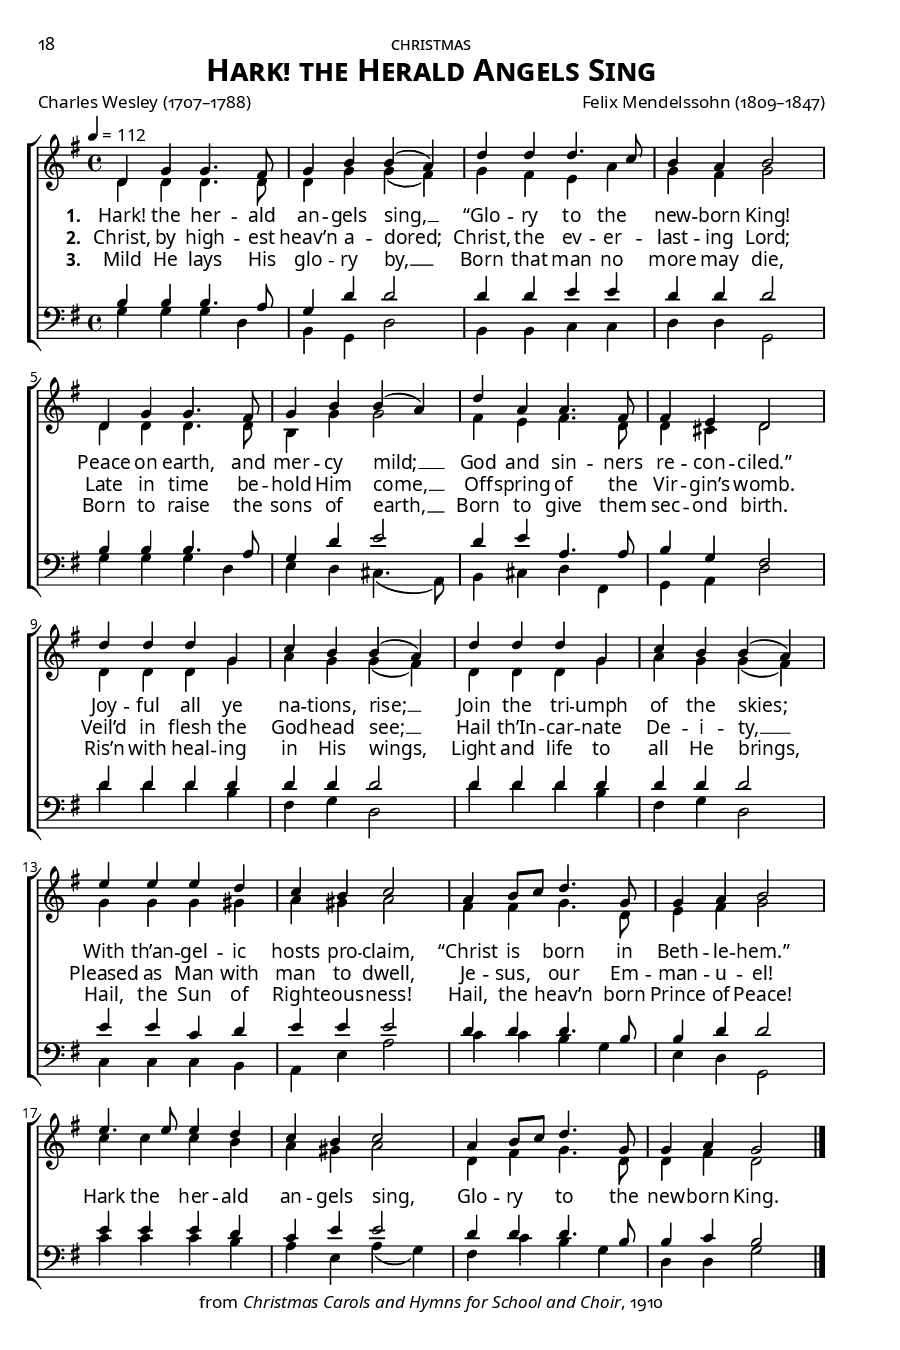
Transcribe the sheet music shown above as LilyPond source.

\version "2.14.2"
\include "util.ly"
\header {
  title = \markup{\override #'(font-name . "Garamond Premier Pro Semibold"){ \abs-fontsize #15 \smallCapsOldStyle"Hark! the Herald Angels Sing"}}
  poet = \markup\oldStyleNum"Charles Wesley (1707–1788)"
  composer = \markup\oldStyleNum"Felix Mendelssohn (1809–1847)"
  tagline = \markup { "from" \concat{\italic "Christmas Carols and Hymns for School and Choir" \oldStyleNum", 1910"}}
}
\paper {
  paper-height = 9\in
  paper-width = 6\in
  indent = 0\in
  %system-system-spacing = #'((basic-distance . 10) (padding . 0))
  system-system-spacing =
    #'((basic-distance . 0)
       (minimum-distance . 0)
       (padding . 0)
       (stretchability . 100))
  ragged-last-bottom = ##f
  ragged-bottom = ##f
  two-sided = ##t
  inner-margin = 0.5\in
  outer-margin = 0.25\in
  top-margin = 0.25\in
  bottom-margin = 0.25\in
  first-page-number = #018
  print-first-page-number = ##t
  headerLine = \markup{\override #'(font-name . "Garamond Premier Pro") \smallCapsOldStyle"christmas"}
  oddHeaderMarkup = \markup\fill-line{
     \override #'(font-name . "Garamond Premier Pro")\abs-fontsize #8.5
     \combine 
        \fill-line{"" \on-the-fly #print-page-number-check-first
        \oldStylePageNum""
        }
        \fill-line{\headerLine}
  }
  evenHeaderMarkup = \markup {
     \override #'(font-name . "Garamond Premier Pro")\abs-fontsize #8.5
     \combine
        \on-the-fly #print-page-number-check-first
        \oldStylePageNum""
        \fill-line{\headerLine}
  }
}
#(set-global-staff-size 15) \paper{ #(define fonts (make-pango-font-tree "GoudyOlSt BT" "Garamond Premier Pro" "Garamond Premier Pro" (/ 15 20))) }
global = {
  \key g \major
  \time 4/4
  \autoBeamOff
  \override DynamicLineSpanner #'staff-padding = #0.0
  \override DynamicLineSpanner #'Y-extent = #'(-0.5 . 1)
}

sopMusic = \relative c' {
  \tempo 4 = 112
  d4 g g4. fis8 |
  g4 b b( a) |
  d d d4. c8 |
  b4 a b2 |
  
  d,4 g g4. fis8 |
  g4 b b( a) |
  d a a4. fis8 |
  fis4 e d2 |
  
  d'4 d d g, |
  c b b( a) |
  d d d g, |
  c b b( a) |
  
  e' e e d |
  c b c2 |
  a4 b8[ c] d4. g,8 |
  g4 a b2 | \break
  
  e4. e8 e4 d |
  c b c2 |
  a4 b8[ c] d4. g,8 |
  g4 a g2 \bar "|."
}
sopWords = \lyricmode {
  
}

altoMusic = \relative c' {
  d4 d d4. d8 |
  d4 g g( fis) |
  g fis e a |
  g fis g2 |
  
  d4 d d4. d8 |
  b4 g' g2 |
  fis4 e fis4. d8 |
  d4 cis d2 |
  
  d4 d d g |
  a g g( fis) |
  d d d g |
  a g g( fis) |
  
  g g g gis |
  a gis a2 |
  fis4 fis g4. d8 |
  e4 fis g2 |
  
  c4 c c b |
  a gis a2 |
  d,4 fis g4. d8 |
  d4 fis d2 \bar "|."
}
altoWords = \lyricmode {
  \dropLyricsVII
  \set stanza = #"1. "
  \set associatedVoice = "altos"
  Hark! the her -- ald an -- gels sing, __ “Glo -- ry to the new -- born King!
  \unset associatedVoice
  Peace on earth, and
  \set associatedVoice = "basses"
  mer -- cy mild; __
  \unset associatedVoice
  God and sin -- ners re -- con -- ciled.”
  Joy -- ful all ye na -- tions, rise; __
  Join the tri -- umph of the skies;
  With th’an -- gel -- ic hosts pro -- claim,
  “Christ is born in Beth -- le -- hem.”
  
  \dropLyricsV
  \set associatedVoice = "basses"
  Hark the her -- ald
  an -- gels sing,
  \unset associatedVoice
  Glo -- ry to the new -- born King.
}
altoWordsII = \lyricmode {
  \dropLyricsVII
  \set stanza = #"2. "
  \set associatedVoice = "altos"
  Christ, by high -- est heav’n a -- dored; Christ, the ev -- er -- last -- ing Lord;
  \unset associatedVoice
  Late in time be -- hold
  \set associatedVoice = "basses"
  Him come, __
  \unset associatedVoice
  Off -- spring of the Vir -- gin’s womb.
  Veil’d in flesh the God -- head see; __
  Hail th’In -- car -- nate De -- i -- ty, __
  Pleased as Man with man to dwell, Je -- sus, our Em -- man -- u -- el!
}
altoWordsIII = \lyricmode {
  \dropLyricsVII
  \set stanza = #"3. "
  \set associatedVoice = "altos"
  Mild He lays His glo -- ry by, __
  Born that man no more may die,
  \unset associatedVoice
  Born to raise the
  \set associatedVoice = "basses"
  sons of earth, __
  \unset associatedVoice
  Born to give them sec -- ond birth.
  Ris’n with heal -- ing in His wings,
  Light and life to all He brings,
  Hail, the Sun of Right -- eous -- ness!
  Hail, the heav’n born Prince of Peace!
}
altoWordsIV = \lyricmode {
  
}

tenorMusic = \relative c' {
  b4 b b4. a8 |
  g4 d' d2 |
  d4 d e e |
  d d d2 |
  
  b4 b b4. a8 |
  g4 d' e2 |
  d4 e a,4. a8 |
  b4 g fis2 |
  
  d'4 d d d |
  d d d2 |
  d4 d d d |
  d d d2 |
  
  e4 e c d |
  e e e2 |
  d4 d d4. b8 |
  b4 d d2 |
  
  e4 e e d |
  c e e2 |
  d4 d d4. b8 |
  b4 c b2 \bar "|."
}
tenorWords = \lyricmode {

}

bassMusic = \relative c' {
  g4 g g d |
  b g d'2 |
  b4 b c c |
  d d g,2 |
  
  g'4 g g d |
  e d cis4.( a8) |
  b4 cis d fis, |
  g a d2 |
  
  d'4 d d b |
  fis g d2 |
  d'4 d d b |
  fis g d2 |
  
  c4 c c b |
  a e' a2 |
  c4 c b g |
  e d g,2 |
  
  c'4 c c b |
  a e a( g) |
  fis c' b g |
  d d g2 \bar "|."
}
bassWords = \lyricmode {

}

\score {
  <<
   \new ChoirStaff <<
%    \new Lyrics = sopranos \with { \override VerticalAxisGroup #'nonstaff-relatedstaff-spacing = #'((basic-distance . 1)) }
    \new Staff = women <<
      \new Voice = "sopranos" { \voiceOne << \global \sopMusic >> }
      \new Voice = "altos" { \voiceTwo << \global \altoMusic >> }
    >>
    \new Lyrics \with { alignAboveContext = #"women" \override VerticalAxisGroup #'nonstaff-relatedstaff-spacing = #'((basic-distance . 1))} \lyricsto "sopranos" \sopWords
   \new Staff = men <<
      \clef bass
      \new Voice = "tenors" { \voiceOne << \global \tenorMusic >> }
      \new Voice = "basses" { \voiceTwo << \global \bassMusic >> }
    >>
    \new Lyrics = "altosIV"  \with { alignBelowContext = #"women" \override VerticalAxisGroup #'nonstaff-relatedstaff-spacing = #'((basic-distance . 1))} \lyricsto "altos" \altoWordsIV
    \new Lyrics = "altosIII"  \with { alignBelowContext = #"women" \override VerticalAxisGroup #'nonstaff-relatedstaff-spacing = #'((basic-distance . 1))} \lyricsto "altos" \altoWordsIII
    \new Lyrics = "altosII"  \with { alignBelowContext = #"women" \override VerticalAxisGroup #'nonstaff-relatedstaff-spacing = #'((basic-distance . 1))} \lyricsto "altos" \altoWordsII
    \new Lyrics = "altos"  \with { alignBelowContext = #"women" \override VerticalAxisGroup #'nonstaff-relatedstaff-spacing = #'((basic-distance . 1))} \lyricsto "altos" \altoWords
    \new Lyrics \with { alignAboveContext = #"men" \override VerticalAxisGroup #'nonstaff-relatedstaff-spacing = #'((basic-distance . 1)) } \lyricsto "tenors" \tenorWords
    \new Lyrics \with { alignBelowContext = #"men" \override VerticalAxisGroup #'nonstaff-relatedstaff-spacing = #'((basic-distance . 1)) } \lyricsto "basses" \bassWords
  >>
%    \new PianoStaff << \new Staff { \new Voice { \pianoRH } } \new Staff { \clef "bass" \pianoLH } >>
  >>
  \layout {
    \context {
      \Score
      %\override SpacingSpanner #'base-shortest-duration = #(ly:make-moment 1 8)
      %\override SpacingSpanner #'common-shortest-duration = #(ly:make-moment 1 4)
    }
    \context {
      % Remove all empty staves
      % \Staff \RemoveEmptyStaves \override VerticalAxisGroup #'remove-first = ##t
    }
  }
}
